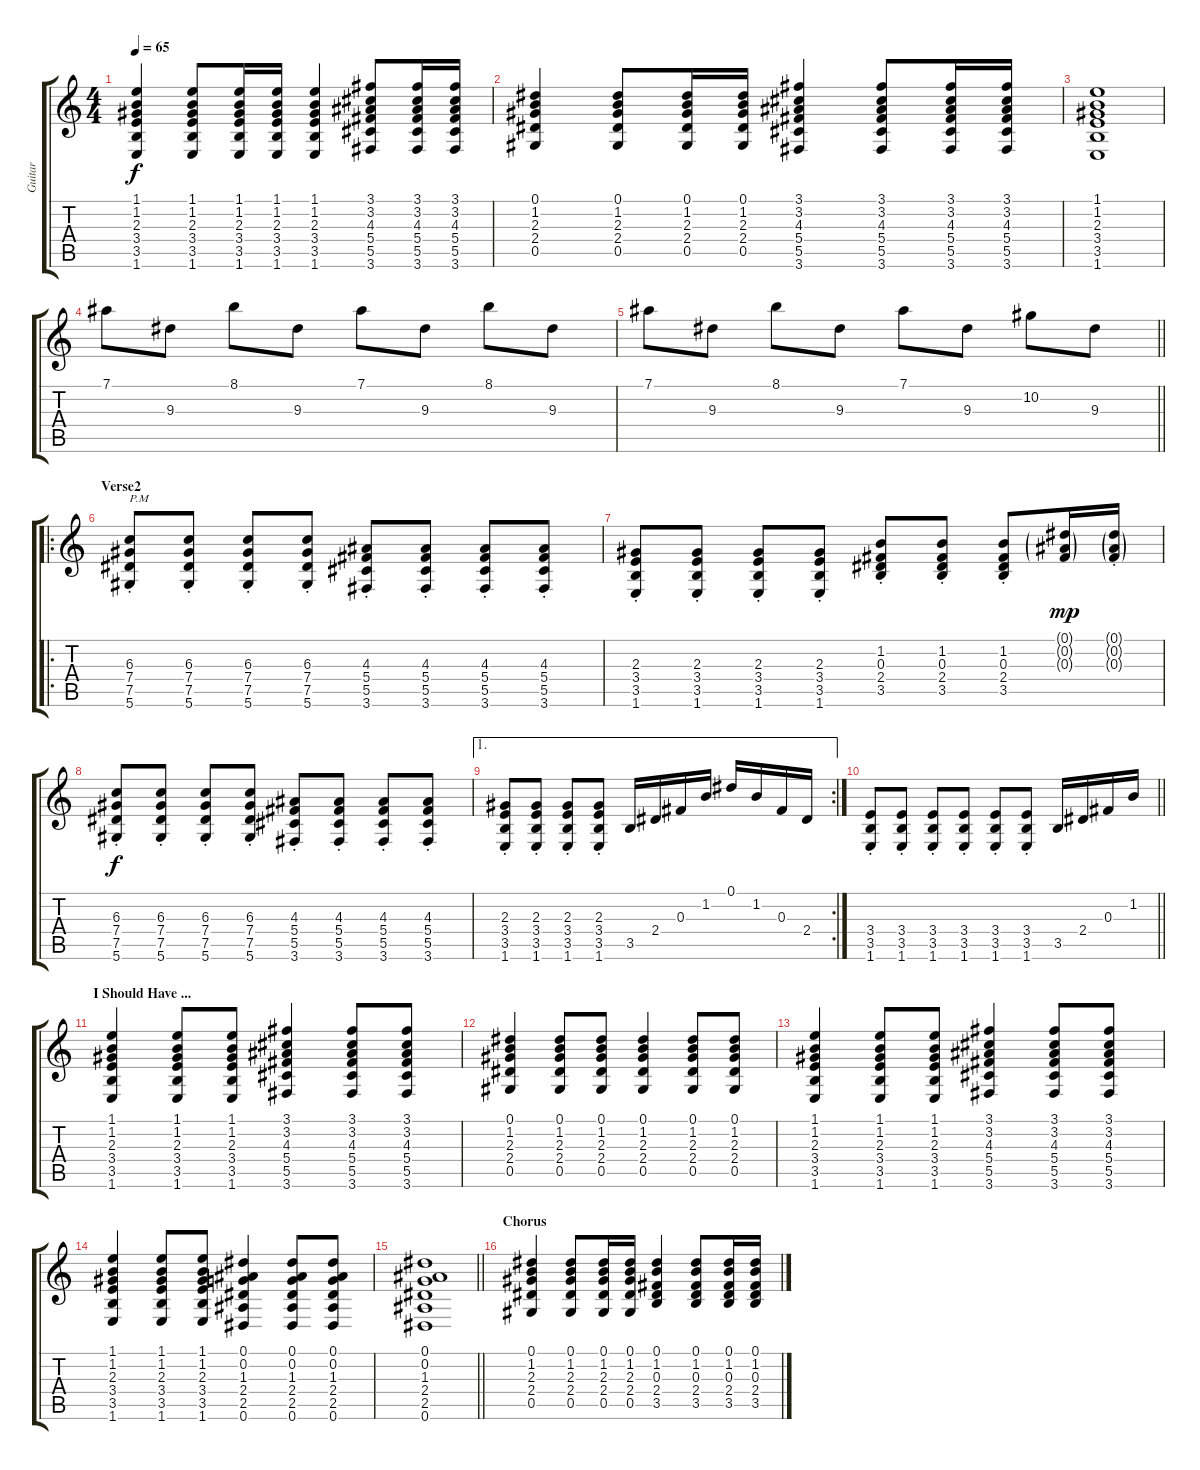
\track ("Guitar" "Guitar") {instrument acousticguitarsteel}
\staff {score tabs}
\tuning (Eb4 Bb3 Gb3 Db3 Ab2 Eb2) {hide}
\ts (4 4)
\tempo 65
\clef g2
\ks c
(1.1 1.2 2.3 3.4 3.5 1.6).4{dy f} (1.1 1.2 2.3 3.4 3.5 1.6).8 (1.1 1.2 2.3 3.4 3.5 1.6).16 (1.1 1.2 2.3 3.4 3.5 1.6).16 (1.1 1.2 2.3 3.4 3.5 1.6).4 (3.1 3.2 4.3 5.4 5.5 3.6).8 (3.1 3.2 4.3 5.4 5.5 3.6).16 (3.1 3.2 4.3 5.4 5.5 3.6).16 |
(0.1 1.2 2.3 2.4 0.5).4 (0.1 1.2 2.3 2.4 0.5).8 (0.1 1.2 2.3 2.4 0.5).16 (0.1 1.2 2.3 2.4 0.5).16 (3.1 3.2 4.3 5.4 5.5 3.6).4 (3.1 3.2 4.3 5.4 5.5 3.6).8 (3.1 3.2 4.3 5.4 5.5 3.6).16 (3.1 3.2 4.3 5.4 5.5 3.6).16 |
(1.1 1.2 2.3 3.4 3.5 1.6).1 |
7.1.8{volume 16 instrument acousticguitarsteel} 9.3.8 8.1.8 9.3.8 7.1.8 9.3.8 8.1.8 9.3.8 |
\barLineRight lightlight
7.1.8 9.3.8 8.1.8 9.3.8 7.1.8{instrument acousticguitarsteel} 9.3.8 10.2.8 9.3.8 |
\ro
\section ("" "Verse2")
(6.3{st} 7.4{st} 7.5{st} 5.6{st}).8{txt "P.M"} (6.3{st} 7.4{st} 7.5{st} 5.6{st}).8 (6.3{st} 7.4{st} 7.5{st} 5.6{st}).8 (6.3{st} 7.4{st} 7.5{st} 5.6{st}).8 (4.3{st} 5.4{st} 5.5{st} 3.6{st}).8 (4.3{st} 5.4{st} 5.5{st} 3.6{st}).8 (4.3{st} 5.4{st} 5.5{st} 3.6{st}).8 (4.3{st} 5.4{st} 5.5{st} 3.6{st}).8 |
(2.3{st} 3.4{st} 3.5{st} 1.6{st}).8 (2.3{st} 3.4{st} 3.5{st} 1.6{st}).8 (2.3{st} 3.4{st} 3.5{st} 1.6{st}).8 (2.3{st} 3.4{st} 3.5{st} 1.6{st}).8 (1.2{st} 0.3{st} 2.4{st} 3.5{st}).8 (1.2{st} 0.3{st} 2.4{st} 3.5{st}).8 (1.2{st} 0.3{st} 2.4{st} 3.5{st}).8 (0.1{g} 0.2{g} 0.3{g}).16{dy mp} (0.1{g} 0.2{g st} 0.3{g st}).16 |
(6.3{st} 7.4{st} 7.5{st} 5.6{st}).8{dy f} (6.3{st} 7.4{st} 7.5{st} 5.6{st}).8 (6.3{st} 7.4{st} 7.5{st} 5.6{st}).8 (6.3{st} 7.4{st} 7.5{st} 5.6{st}).8 (4.3{st} 5.4{st} 5.5{st} 3.6{st}).8 (4.3{st} 5.4{st} 5.5{st} 3.6{st}).8 (4.3{st} 5.4{st} 5.5{st} 3.6{st}).8 (4.3{st} 5.4{st} 5.5{st} 3.6{st}).8 |
\ae 1
\rc 2
(2.3{st} 3.4{st} 3.5{st} 1.6{st}).8 (2.3{st} 3.4{st} 3.5{st} 1.6{st}).8 (2.3{st} 3.4{st} 3.5{st} 1.6{st}).8 (2.3{st} 3.4{st} 3.5{st} 1.6{st}).8 3.5.16 2.4.16 0.3.16 1.2.16 0.1.16 1.2.16 0.3.16 2.4.16 |
\barLineRight lightlight
(3.4{st} 3.5{st} 1.6{st}).8 (3.4{st} 3.5{st} 1.6{st}).8 (3.4{st} 3.5{st} 1.6{st}).8 (3.4{st} 3.5{st} 1.6{st}).8 (3.4{st} 3.5{st} 1.6{st}).8 (3.4{st} 3.5{st} 1.6{st}).8 3.5.16 2.4.16 0.3.16 1.2.16 |
\section ("" "I Should Have ...")
(1.1 1.2 2.3 3.4 3.5 1.6).4 (1.1 1.2 2.3 3.4 3.5 1.6).8 (1.1 1.2 2.3 3.4 3.5 1.6).8 (3.1 3.2 4.3 5.4 5.5 3.6).4 (3.1 3.2 4.3 5.4 5.5 3.6).8 (3.1 3.2 4.3 5.4 5.5 3.6).8 |
(0.1 1.2 2.3 2.4 0.5).4 (0.1 1.2 2.3 2.4 0.5).8 (0.1 1.2 2.3 2.4 0.5).8 (0.1 1.2 2.3 2.4 0.5).4 (0.1 1.2 2.3 2.4 0.5).8 (0.1 1.2 2.3 2.4 0.5).8 |
(1.1 1.2 2.3 3.4 3.5 1.6).4 (1.1 1.2 2.3 3.4 3.5 1.6).8 (1.1 1.2 2.3 3.4 3.5 1.6).8 (3.1 3.2 4.3 5.4 5.5 3.6).4 (3.1 3.2 4.3 5.4 5.5 3.6).8 (3.1 3.2 4.3 5.4 5.5 3.6).8 |
(1.1 1.2 2.3 3.4 3.5 1.6).4 (1.1 1.2 2.3 3.4 3.5 1.6).8 (1.1 1.2 2.3 3.4 3.5 1.6).8 (0.1 0.2 1.3 2.4 2.5 0.6).4 (0.1 0.2 1.3 2.4 2.5 0.6).8 (0.1 0.2 1.3 2.4 2.5 0.6).8 |
\barLineRight lightlight
(0.1 0.2 1.3 2.4 2.5 0.6).1 |
\section ("" "Chorus")
(0.1 1.2 2.3 2.4 0.5).4 (0.1 1.2 2.3 2.4 0.5).8 (0.1 1.2 2.3 2.4 0.5).16 (0.1 1.2 2.3 2.4 0.5).16 (0.1 1.2 0.3 2.4 3.5).4 (0.1 1.2 0.3 2.4 3.5).8 (0.1 1.2 0.3 2.4 3.5).16 (0.1 1.2 0.3 2.4 3.5).16
